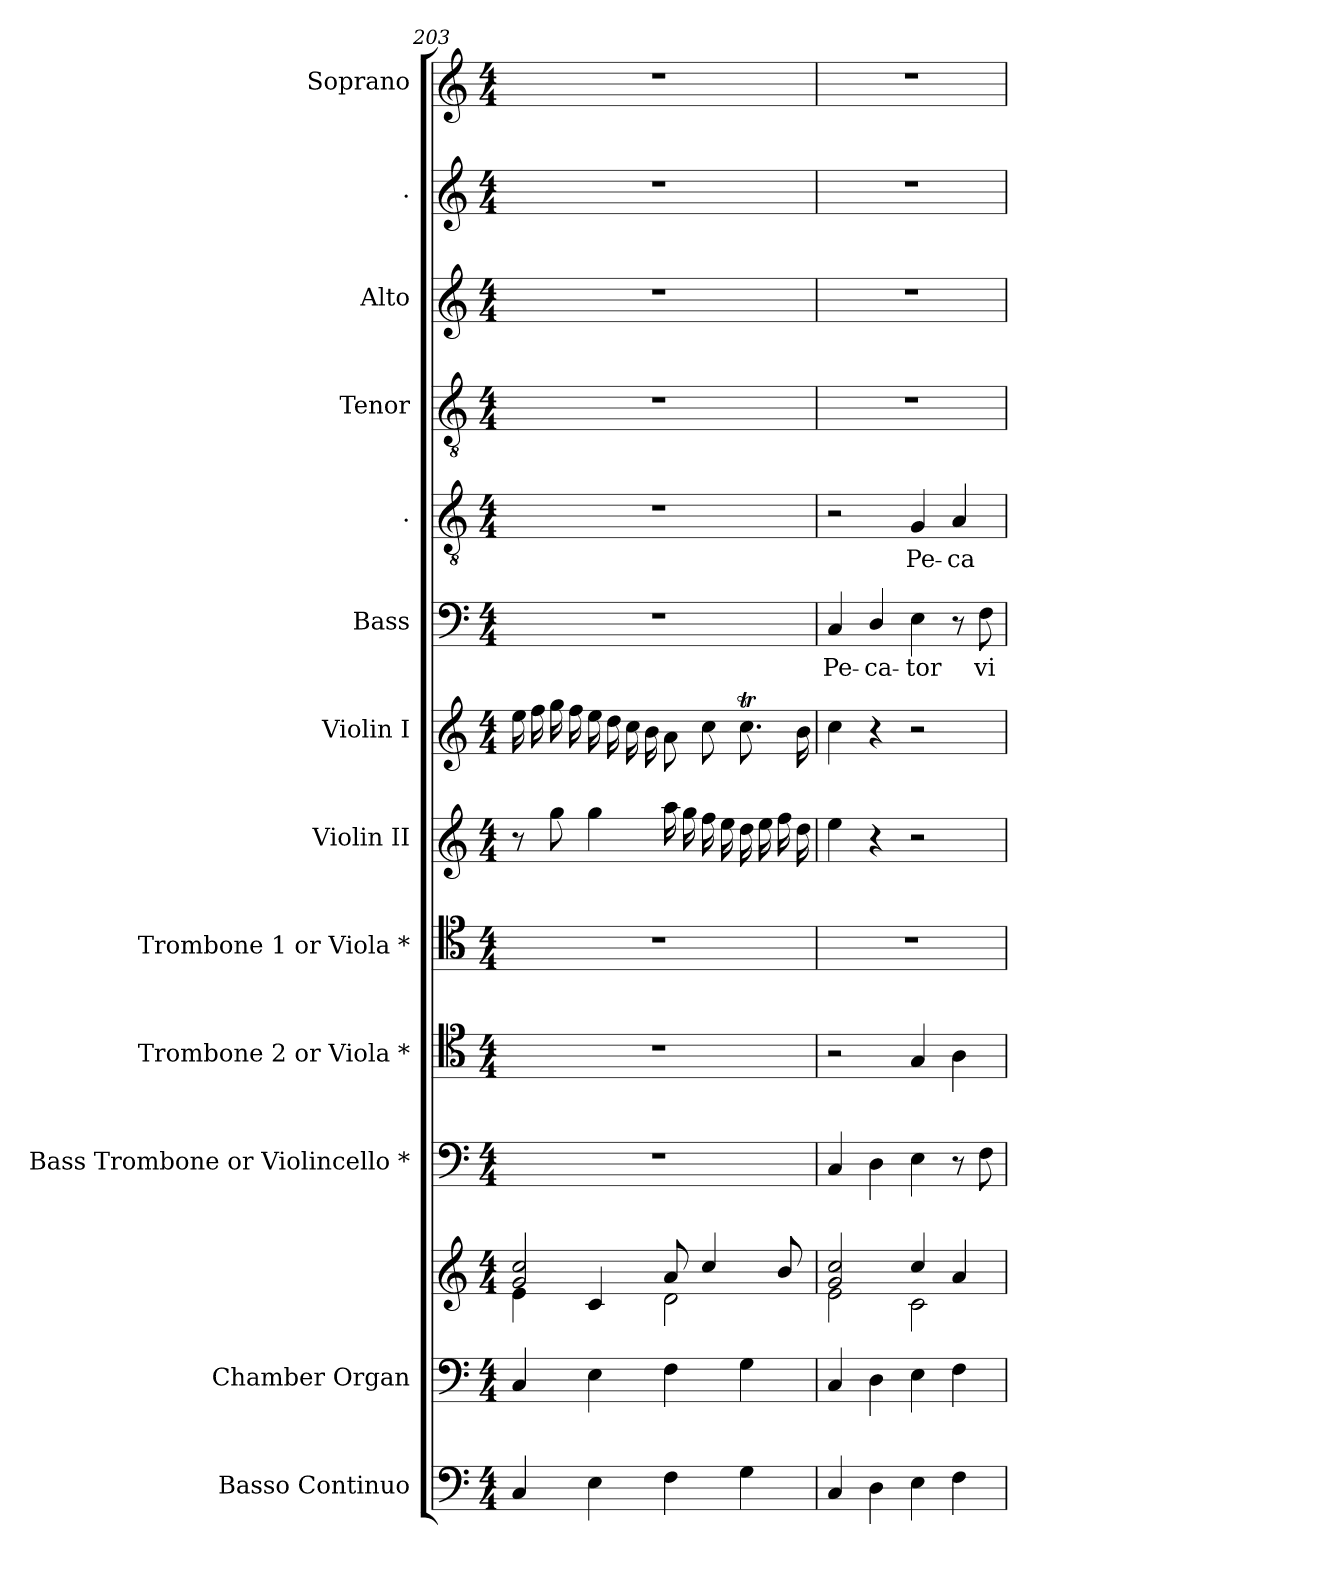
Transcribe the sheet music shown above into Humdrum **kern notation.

**kern	**kern	**kern	**kern	**kern	**kern	**kern	**kern	**kern	**text	**kern	**text	**kern	**kern	**kern	**kern
*part13	*part12	*part12	*part11	*part10	*part9	*part8	*part7	*part6	*part6	*part5	*part5	*part4	*part3	*part2	*part1
*staff14	*staff13	*staff12	*staff11	*staff10	*staff9	*staff8	*staff7	*staff6	*staff6	*staff5	*staff5	*staff4	*staff3	*staff2	*staff1
*I"Basso  Continuo	*I"Chamber  Organ	*	*I"Bass Trombone or Violincello *	*I"Trombone 2 or Viola *	*I"Trombone 1 or Viola *	*I"Violin II	*I"Violin I	*I"Bass	*	*I".	*	*I"Tenor	*I"Alto	*I".	*I"Soprano
*I'B Cont	*I'Org.	*	*I'B. Tbn.	*I'Tbn 2	*I'Tbn 1	*I'Vln. II	*I'Vln. I	*I'B.	*	*	*	*I'T,	*I'A.	*	*I'S.
*clefF4	*clefF4	*clefG2	*clefF4	*clefC4	*clefC4	*clefG2	*clefG2	*clefF4	*	*clefGv2	*	*clefGv2	*clefG2	*clefG2	*clefG2
*ITrd7c12	*	*	*	*	*	*	*	*	*	*ITrd7c12	*	*ITrd7c12	*	*	*
*k[]	*k[]	*k[]	*k[]	*k[]	*k[]	*k[]	*k[]	*k[]	*	*k[]	*	*k[]	*k[]	*k[]	*k[]
*C:	*C:	*C:	*C:	*C:	*C:	*C:	*C:	*C:	*	*C:	*	*C:	*C:	*C:	*C:
*M4/4	*M4/4	*M4/4	*M4/4	*M4/4	*M4/4	*M4/4	*M4/4	*M4/4	*	*M4/4	*	*M4/4	*M4/4	*M4/4	*M4/4
=203	=203	=203	=203	=203	=203	=203	=203	=203	=203	=203	=203	=203	=203	=203	=203
*	*	*^	*	*	*	*	*	*	*	*	*	*	*	*	*
4CCi/	4Ci/	2gi/ 2cci	4ei\	1r	1r	1r	8r	16eei\	1r	.	1r	.	1r	1r	1r	1r
.	.	.	.	.	.	.	.	16ffi\	.	.	.	.	.	.	.	.
.	.	.	.	.	.	.	8ggi\	16ggi\	.	.	.	.	.	.	.	.
.	.	.	.	.	.	.	.	16ffi\	.	.	.	.	.	.	.	.
4EEi\	4Ei\	.	4ci/	.	.	.	4ggi\	16eei\	.	.	.	.	.	.	.	.
.	.	.	.	.	.	.	.	16ddi\	.	.	.	.	.	.	.	.
.	.	.	.	.	.	.	.	16cci\	.	.	.	.	.	.	.	.
.	.	.	.	.	.	.	.	16bi\	.	.	.	.	.	.	.	.
4FFi\	4Fi\	8ai/	2di\	.	.	.	16aai\	8ai\	.	.	.	.	.	.	.	.
.	.	.	.	.	.	.	16ggi\	.	.	.	.	.	.	.	.	.
.	.	4cci/	.	.	.	.	16ffi\	8cci\	.	.	.	.	.	.	.	.
.	.	.	.	.	.	.	16eei\	.	.	.	.	.	.	.	.	.
4GGi\	4Gi\	.	.	.	.	.	16ddi\	8.ccTi\	.	.	.	.	.	.	.	.
.	.	.	.	.	.	.	16eei\	.	.	.	.	.	.	.	.	.
.	.	8bi/	.	.	.	.	16ffi\	.	.	.	.	.	.	.	.	.
.	.	.	.	.	.	.	16ddi\	16bi\	.	.	.	.	.	.	.	.
=204	=204	=204	=204	=204	=204	=204	=204	=204	=204	=204	=204	=204	=204	=204	=204	=204
!	!	!	!	!	!	!	!	!	!	!LO:LY:b:color=#000000	!	!	!	!	!	!
4CCi/	4Ci/	2gi/ 2cci	2ei\	4Ci/	2r	1r	4eei\	4cci\	4Ci/	Pe-	2r	.	1r	1r	1r	1r
!	!	!	!	!	!	!	!	!	!	!LO:LY:b:color=#000000	!	!	!	!	!	!
4DDi\	4Di\	.	.	4Di\	.	.	4r	4r	4Di/	-ca-	.	.	.	.	.	.
!	!	!	!	!	!	!	!	!	!	!LO:LY:b:color=#000000	!	!	!	!	!	!
!	!	!	!	!	!	!	!	!	!	!	!	!LO:LY:b:color=#000000	!	!	!	!
4EEi\	4Ei\	4cci/	2ci\	4Ei\	4Gi/	.	2r	2r	4Ei\	-tor	4GGi/	Pe-	.	.	.	.
!	!	!	!	!	!	!	!	!	!	!	!	!LO:LY:b:color=#000000	!	!	!	!
4FFi\	4Fi\	4ai/	.	8r	4Ai\	.	.	.	8r	.	4AAi/	-ca-	.	.	.	.
!	!	!	!	!	!	!	!	!	!	!LO:LY:b:color=#000000	!	!	!	!	!	!
.	.	.	.	8Fi\	.	.	.	.	8Fi\	vi-	.	.	.	.	.	.
*	*	*v	*v	*	*	*	*	*	*	*	*	*	*	*	*	*
=	=	=	=	=	=	=	=	=	=	=	=	=	=	=	=
*-	*-	*-	*-	*-	*-	*-	*-	*-	*-	*-	*-	*-	*-	*-	*-
